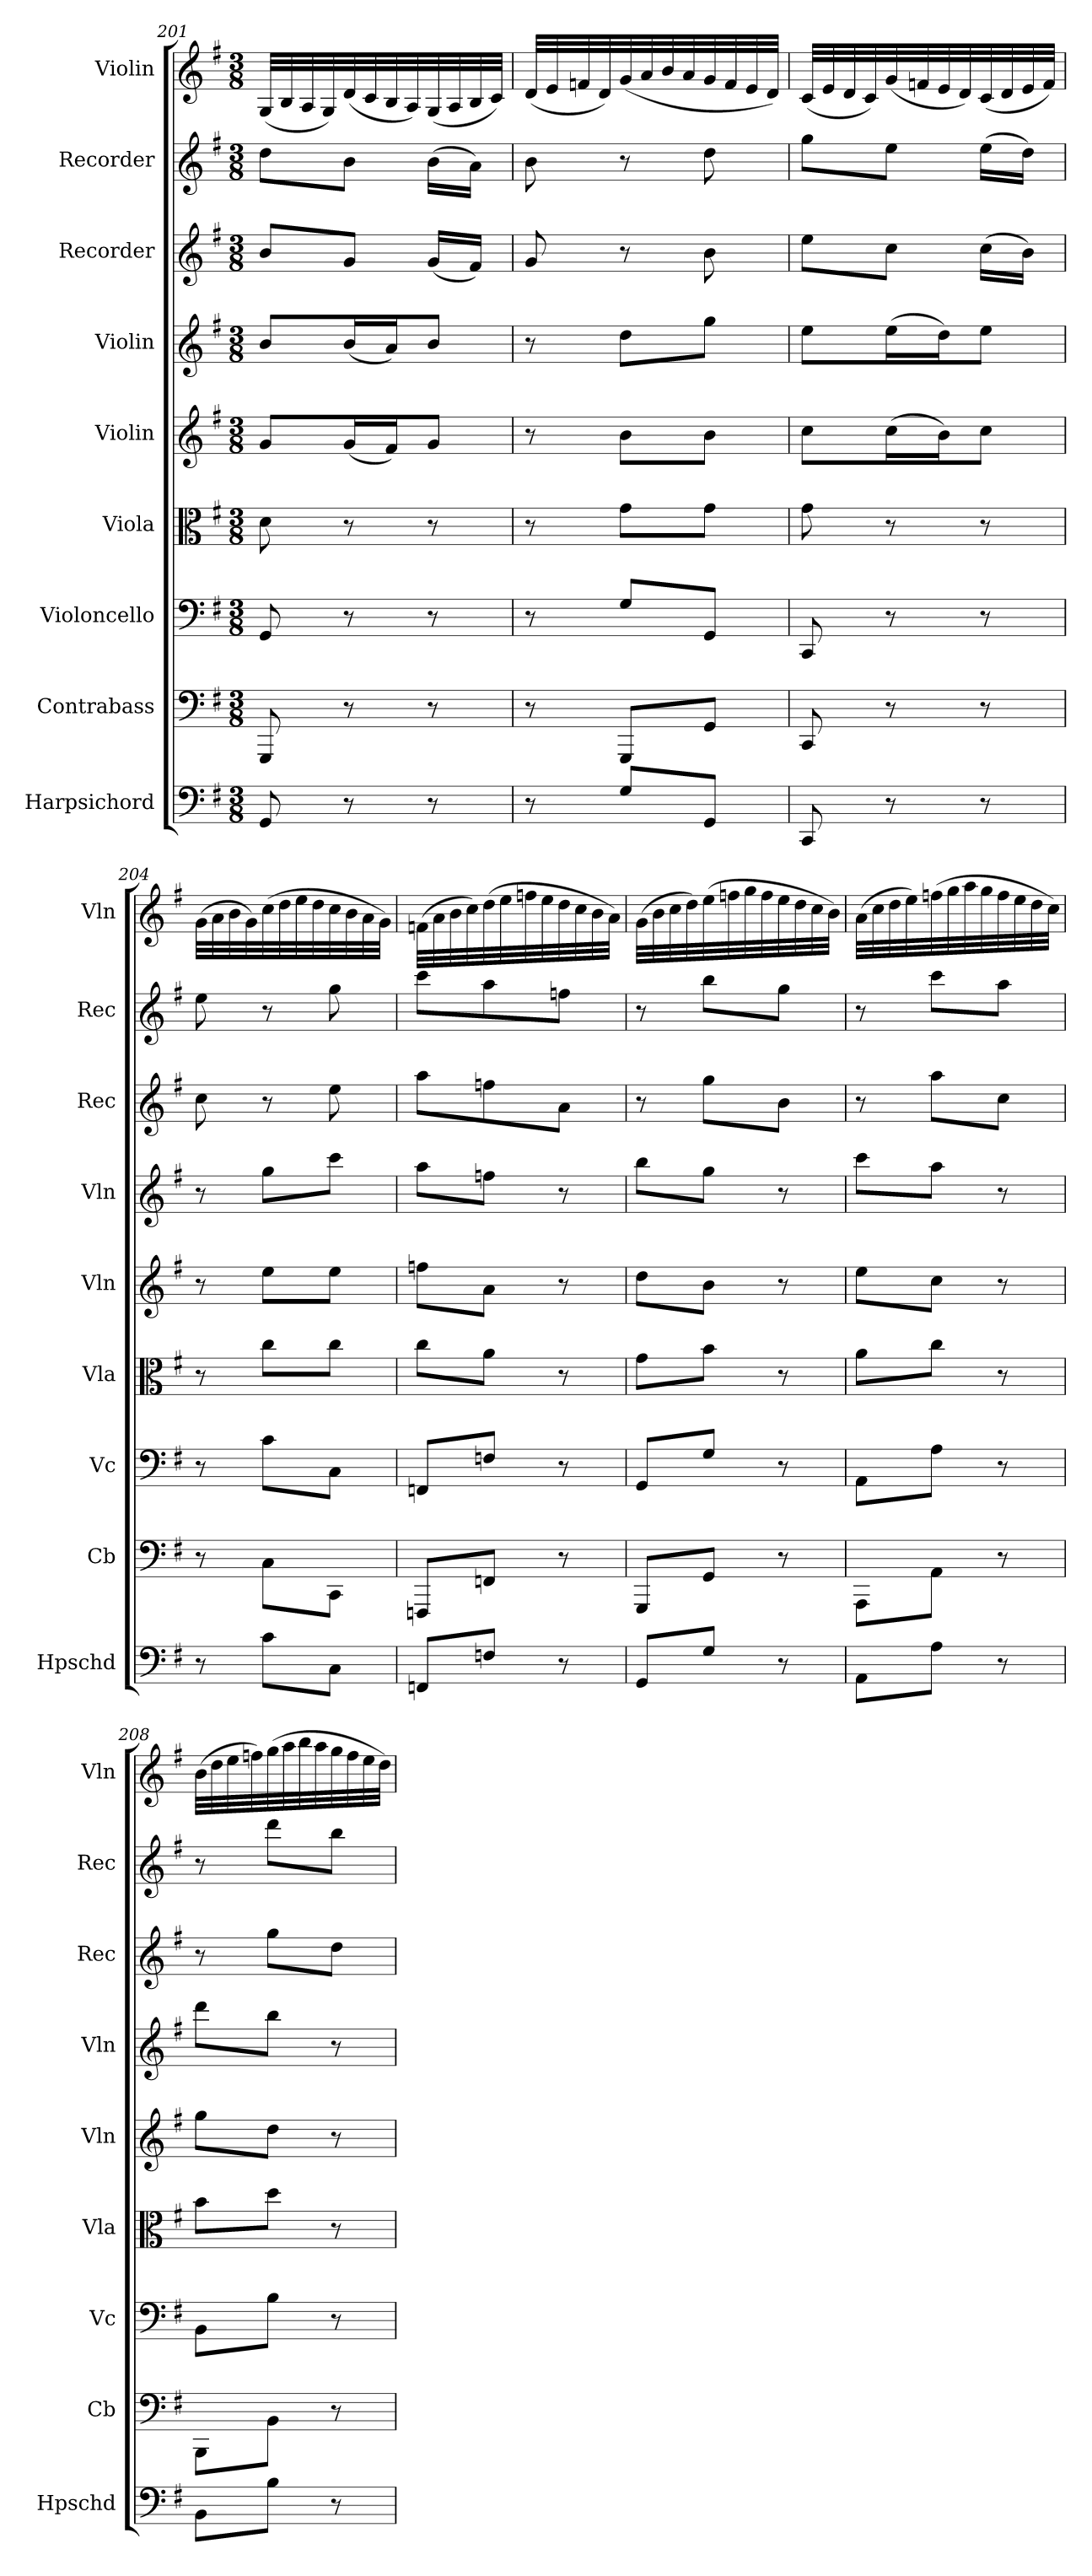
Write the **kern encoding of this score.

**kern	**kern	**kern	**kern	**kern	**kern	**kern	**kern	**kern
*part9	*part8	*part7	*part6	*part5	*part4	*part3	*part2	*part1
*staff9	*staff8	*staff7	*staff6	*staff5	*staff4	*staff3	*staff2	*staff1
*I"Harpsichord	*I"Contrabass	*I"Violoncello	*I"Viola	*I"Violin	*I"Violin	*I"Recorder	*I"Recorder	*I"Violin
*I'Hpschd	*I'Cb	*I'Vc	*I'Vla	*I'Vln	*I'Vln	*I'Rec	*I'Rec	*I'Vln
*clefF4	*clefF4	*clefF4	*clefC3	*clefG2	*clefG2	*clefG2	*clefG2	*clefG2
*	*ITrd7c12	*	*	*	*	*	*	*
*k[f#]	*k[f#]	*k[f#]	*k[f#]	*k[f#]	*k[f#]	*k[f#]	*k[f#]	*k[f#]
*G:	*G:	*G:	*G:	*G:	*G:	*G:	*G:	*G:
*M3/8	*M3/8	*M3/8	*M3/8	*M3/8	*M3/8	*M3/8	*M3/8	*M3/8
=201	=201	=201	=201	=201	=201	=201	=201	=201
8GG/	8GGGG/	8GG/	8d\	8g/L	8b/L	8b/L	8dd\L	(32G/LLL
.	.	.	.	.	.	.	.	32B/
.	.	.	.	.	.	.	.	32A/
.	.	.	.	.	.	.	.	32G/)
8r	8r	8r	8r	(16g/L	(16b/L	8g/J	8b\J	(32d/
.	.	.	.	.	.	.	.	32c/
.	.	.	.	16f#/J)	16a/J)	.	.	32B/
.	.	.	.	.	.	.	.	32A/)
8r	8r	8r	8r	8g/J	8b/J	(16g/LL	(16b\LL	(32G/
.	.	.	.	.	.	.	.	32A/
.	.	.	.	.	.	16f#/JJ)	16a\JJ)	32B/
.	.	.	.	.	.	.	.	32c/JJJ)
=202	=202	=202	=202	=202	=202	=202	=202	=202
8r	8r	8r	8r	8r	8r	8g/	8b\	(32d/LLL
.	.	.	.	.	.	.	.	32e/
.	.	.	.	.	.	.	.	32fn/
.	.	.	.	.	.	.	.	32d/)
8G/L	8GGGG/L	8G/L	8g\L	8b\L	8dd\L	8r	8r	(32g/
.	.	.	.	.	.	.	.	32a/
.	.	.	.	.	.	.	.	32b/
.	.	.	.	.	.	.	.	32a/
8GG/J	8GGG/J	8GG/J	8g\J	8b\J	8gg\J	8b\	8dd\	32g/
.	.	.	.	.	.	.	.	32f/
.	.	.	.	.	.	.	.	32e/
.	.	.	.	.	.	.	.	32d/JJJ)
=203	=203	=203	=203	=203	=203	=203	=203	=203
8CC/	8CCC/	8CC/	8g\	8cc\L	8ee\L	8ee\L	8gg\L	(32c/LLL
.	.	.	.	.	.	.	.	32e/
.	.	.	.	.	.	.	.	32d/
.	.	.	.	.	.	.	.	32c/)
8r	8r	8r	8r	(16cc\L	(16ee\L	8cc\J	8ee\J	(32g/
.	.	.	.	.	.	.	.	32fn/
.	.	.	.	16b\J)	16dd\J)	.	.	32e/
.	.	.	.	.	.	.	.	32d/)
8r	8r	8r	8r	8cc\J	8ee\J	(16cc\LL	(16ee\LL	(32c/
.	.	.	.	.	.	.	.	32d/
.	.	.	.	.	.	16b\JJ)	16dd\JJ)	32e/
.	.	.	.	.	.	.	.	32f/JJJ)
=204	=204	=204	=204	=204	=204	=204	=204	=204
8r	8r	8r	8r	8r	8r	8cc\	8ee\	(32g\LLL
.	.	.	.	.	.	.	.	32a\
.	.	.	.	.	.	.	.	32b\
.	.	.	.	.	.	.	.	32g\)
8c\L	8CC\L	8c\L	8cc\L	8ee\L	8gg\L	8r	8r	(32cc\
.	.	.	.	.	.	.	.	32dd\
.	.	.	.	.	.	.	.	32ee\
.	.	.	.	.	.	.	.	32dd\
8C\J	8CCC\J	8C\J	8cc\J	8ee\J	8ccc\J	8ee\	8gg\	32cc\
.	.	.	.	.	.	.	.	32b\
.	.	.	.	.	.	.	.	32a\
.	.	.	.	.	.	.	.	32g\JJJ)
=205	=205	=205	=205	=205	=205	=205	=205	=205
8FFn/L	8FFFFn/L	8FFn/L	8cc\L	8ffn\L	8aa\L	8aa\L	8ccc\L	(32fn\LLL
.	.	.	.	.	.	.	.	32a\
.	.	.	.	.	.	.	.	32b\
.	.	.	.	.	.	.	.	32cc\)
8Fn/J	8FFFn/J	8Fn/J	8a\J	8a\J	8ffn\J	8ffn\	8aa\	(32dd\
.	.	.	.	.	.	.	.	32ee\
.	.	.	.	.	.	.	.	32ffn\
.	.	.	.	.	.	.	.	32ee\
8r	8r	8r	8r	8r	8r	8a\J	8ffn\J	32dd\
.	.	.	.	.	.	.	.	32cc\
.	.	.	.	.	.	.	.	32b\
.	.	.	.	.	.	.	.	32a\JJJ)
=206	=206	=206	=206	=206	=206	=206	=206	=206
8GG/L	8GGGG/L	8GG/L	8g\L	8dd\L	8bb\L	8r	8r	(32g\LLL
.	.	.	.	.	.	.	.	32b\
.	.	.	.	.	.	.	.	32cc\
.	.	.	.	.	.	.	.	32dd\)
8G/J	8GGG/J	8G/J	8b\J	8b\J	8gg\J	8gg\L	8bb\L	(32ee\
.	.	.	.	.	.	.	.	32ffn\
.	.	.	.	.	.	.	.	32gg\
.	.	.	.	.	.	.	.	32ff\
8r	8r	8r	8r	8r	8r	8b\J	8gg\J	32ee\
.	.	.	.	.	.	.	.	32dd\
.	.	.	.	.	.	.	.	32cc\
.	.	.	.	.	.	.	.	32b\JJJ)
=207	=207	=207	=207	=207	=207	=207	=207	=207
8AA\L	8AAAA\L	8AA\L	8a\L	8ee\L	8ccc\L	8r	8r	(32a\LLL
.	.	.	.	.	.	.	.	32cc\
.	.	.	.	.	.	.	.	32dd\
.	.	.	.	.	.	.	.	32ee\)
8A\J	8AAA\J	8A\J	8cc\J	8cc\J	8aa\J	8aa\L	8ccc\L	(32ffn\
.	.	.	.	.	.	.	.	32gg\
.	.	.	.	.	.	.	.	32aa\
.	.	.	.	.	.	.	.	32gg\
8r	8r	8r	8r	8r	8r	8cc\J	8aa\J	32ff\
.	.	.	.	.	.	.	.	32ee\
.	.	.	.	.	.	.	.	32dd\
.	.	.	.	.	.	.	.	32cc\JJJ)
=208	=208	=208	=208	=208	=208	=208	=208	=208
8BB\L	8BBBB\L	8BB\L	8b\L	8gg\L	8ddd\L	8r	8r	(32b\LLL
.	.	.	.	.	.	.	.	32dd\
.	.	.	.	.	.	.	.	32ee\
.	.	.	.	.	.	.	.	32ffn\)
8B\J	8BBB\J	8B\J	8dd\J	8dd\J	8bb\J	8gg\L	8ddd\L	(32gg\
.	.	.	.	.	.	.	.	32aa\
.	.	.	.	.	.	.	.	32bb\
.	.	.	.	.	.	.	.	32aa\
8r	8r	8r	8r	8r	8r	8dd\J	8bb\J	32gg\
.	.	.	.	.	.	.	.	32ff\
.	.	.	.	.	.	.	.	32ee\
.	.	.	.	.	.	.	.	32dd\JJJ)
=	=	=	=	=	=	=	=	=
*-	*-	*-	*-	*-	*-	*-	*-	*-
